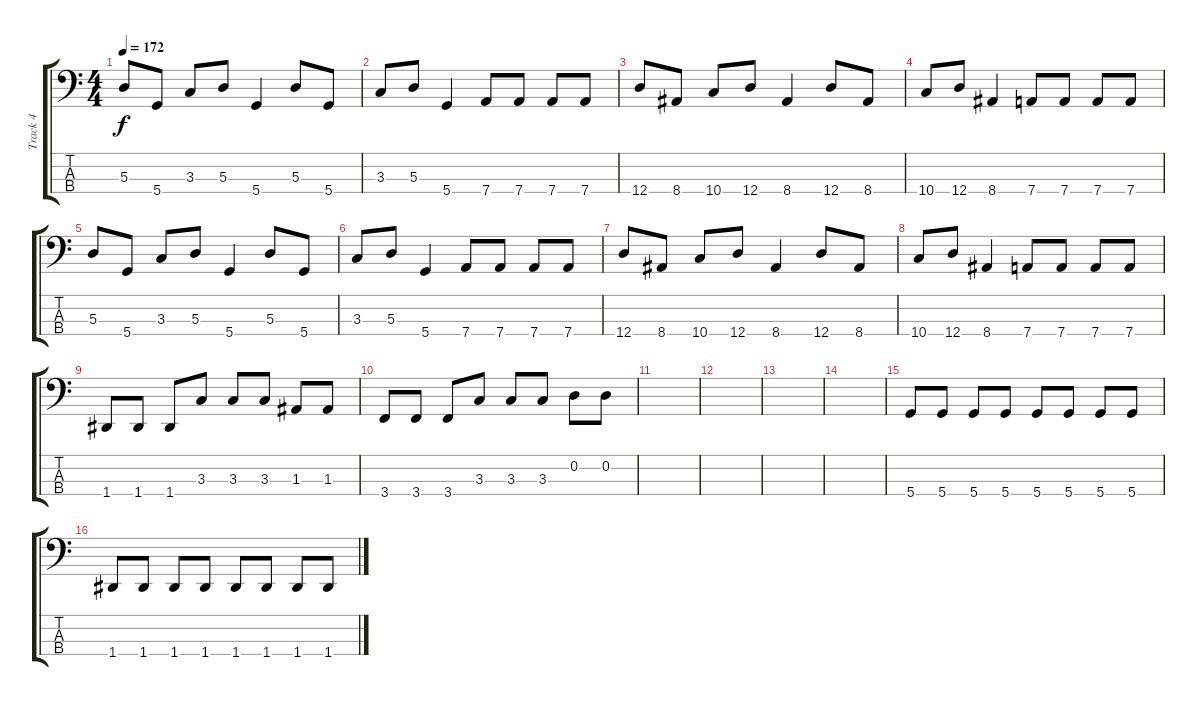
\track ("Track 4" "Track 4") {instrument electricbassfinger}
\staff {score tabs}
\tuning (G2 D2 A1 D1) {hide}
\ts (4 4)
\tempo 172
\clef f4
\ks c
5.3.8{dy f} 5.4.8 3.3.8 5.3.8 5.4.4 5.3.8 5.4.8 |
3.3.8 5.3.8 5.4.4 7.4.8 7.4.8 7.4.8 7.4.8 |
12.4.8 8.4.8 10.4.8 12.4.8 8.4.4 12.4.8 8.4.8 |
10.4.8 12.4.8 8.4.4 7.4.8 7.4.8 7.4.8 7.4.8 |
5.3.8 5.4.8 3.3.8 5.3.8 5.4.4 5.3.8 5.4.8 |
3.3.8 5.3.8 5.4.4 7.4.8 7.4.8 7.4.8 7.4.8 |
12.4.8 8.4.8 10.4.8 12.4.8 8.4.4 12.4.8 8.4.8 |
10.4.8 12.4.8 8.4.4 7.4.8 7.4.8 7.4.8 7.4.8 |
1.4.8 1.4.8 1.4.8 3.3.8 3.3.8 3.3.8 1.3.8 1.3.8 |
3.4.8 3.4.8 3.4.8 3.3.8 3.3.8 3.3.8 0.2.8 0.2.8 |
|
|
|
|
5.4.8 5.4.8 5.4.8 5.4.8 5.4.8 5.4.8 5.4.8 5.4.8 |
1.4.8 1.4.8 1.4.8 1.4.8 1.4.8 1.4.8 1.4.8 1.4.8
